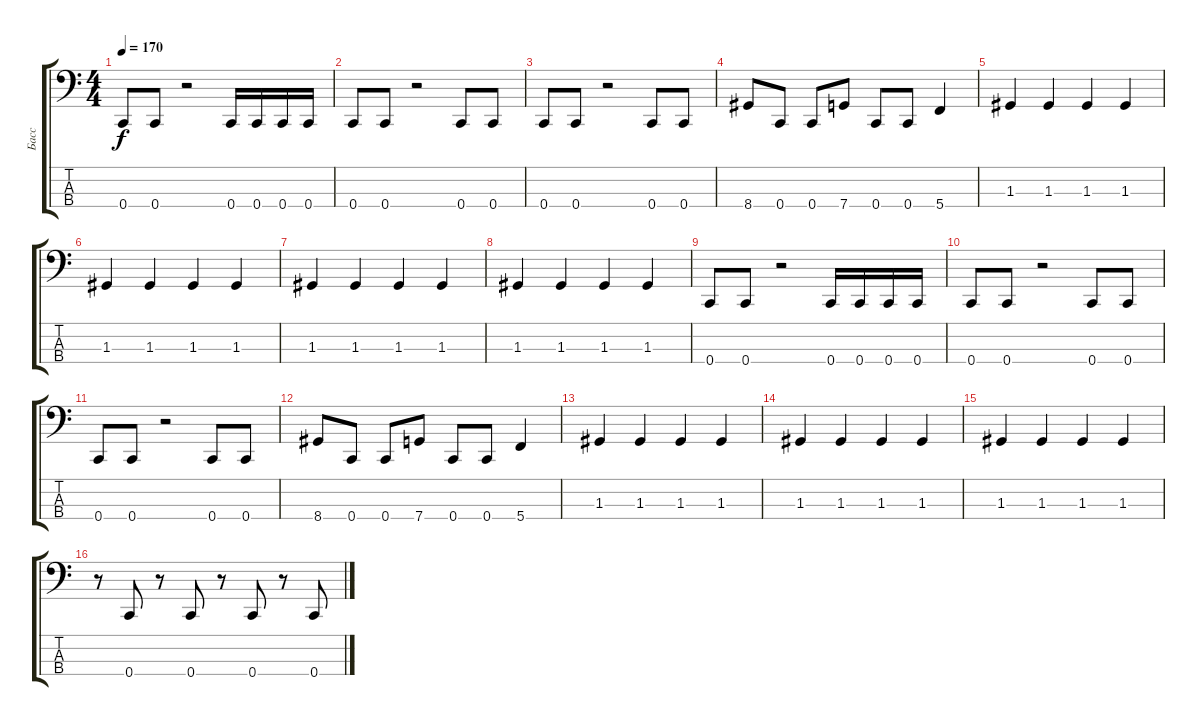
\track ("Басс" "Басс") {instrument electricbassfinger}
\staff {score tabs}
\tuning (Bb1 Eb1 G1 C1) {hide}
\ts (4 4)
\tempo 170
\clef f4
\ks c
0.4.8{dy f} 0.4.8 r.2 0.4.16 0.4.16 0.4.16 0.4.16 |
0.4.8 0.4.8 r.2 0.4.8 0.4.8 |
0.4.8 0.4.8 r.2 0.4.8 0.4.8 |
8.4.8 0.4.8 0.4.8 7.4.8 0.4.8 0.4.8 5.4.4 |
1.3.4 1.3.4 1.3.4 1.3.4 |
1.3.4 1.3.4 1.3.4 1.3.4 |
1.3.4 1.3.4 1.3.4 1.3.4 |
1.3.4 1.3.4 1.3.4 1.3.4 |
0.4.8 0.4.8 r.2 0.4.16 0.4.16 0.4.16 0.4.16 |
0.4.8 0.4.8 r.2 0.4.8 0.4.8 |
0.4.8 0.4.8 r.2 0.4.8 0.4.8 |
8.4.8 0.4.8 0.4.8 7.4.8 0.4.8 0.4.8 5.4.4 |
1.3.4 1.3.4 1.3.4 1.3.4 |
1.3.4 1.3.4 1.3.4 1.3.4 |
1.3.4 1.3.4 1.3.4 1.3.4 |
r.8 0.4.8 r.8 0.4.8 r.8 0.4.8 r.8 0.4.8
